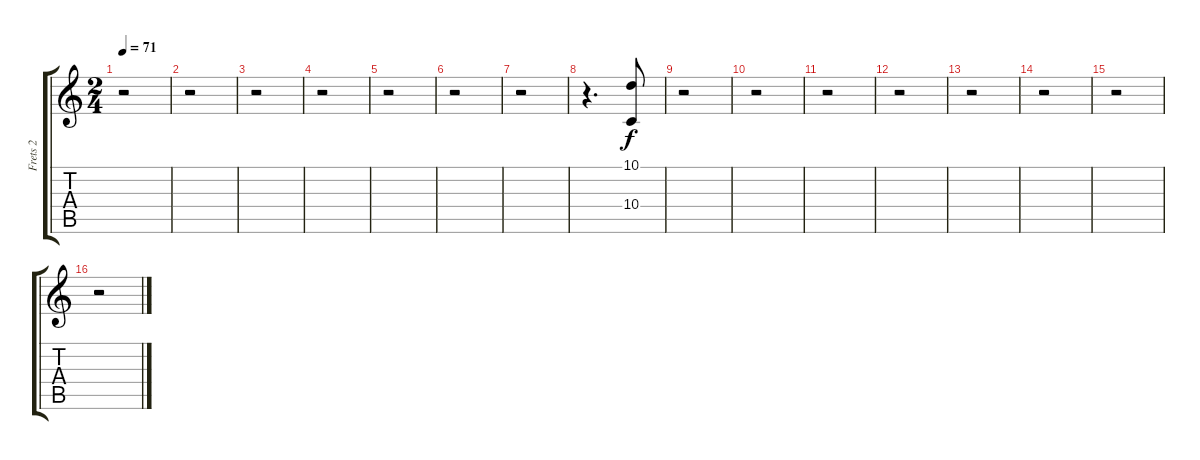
\track ("Frets 2" "Frets 2") {instrument guitarfretnoise}
\staff {score tabs}
\tuning (E4 B3 G3 D3 A2 E2) {hide}
\ts (2 4)
\tempo 71
\clef g2
\ks c
r.2{dy f} |
r.2 |
r.2 |
r.2 |
r.2 |
r.2 |
r.2 |
r.4{d} (10.1 10.4).8 |
r.2 |
r.2 |
r.2 |
r.2 |
r.2 |
r.2 |
r.2 |
r.2
